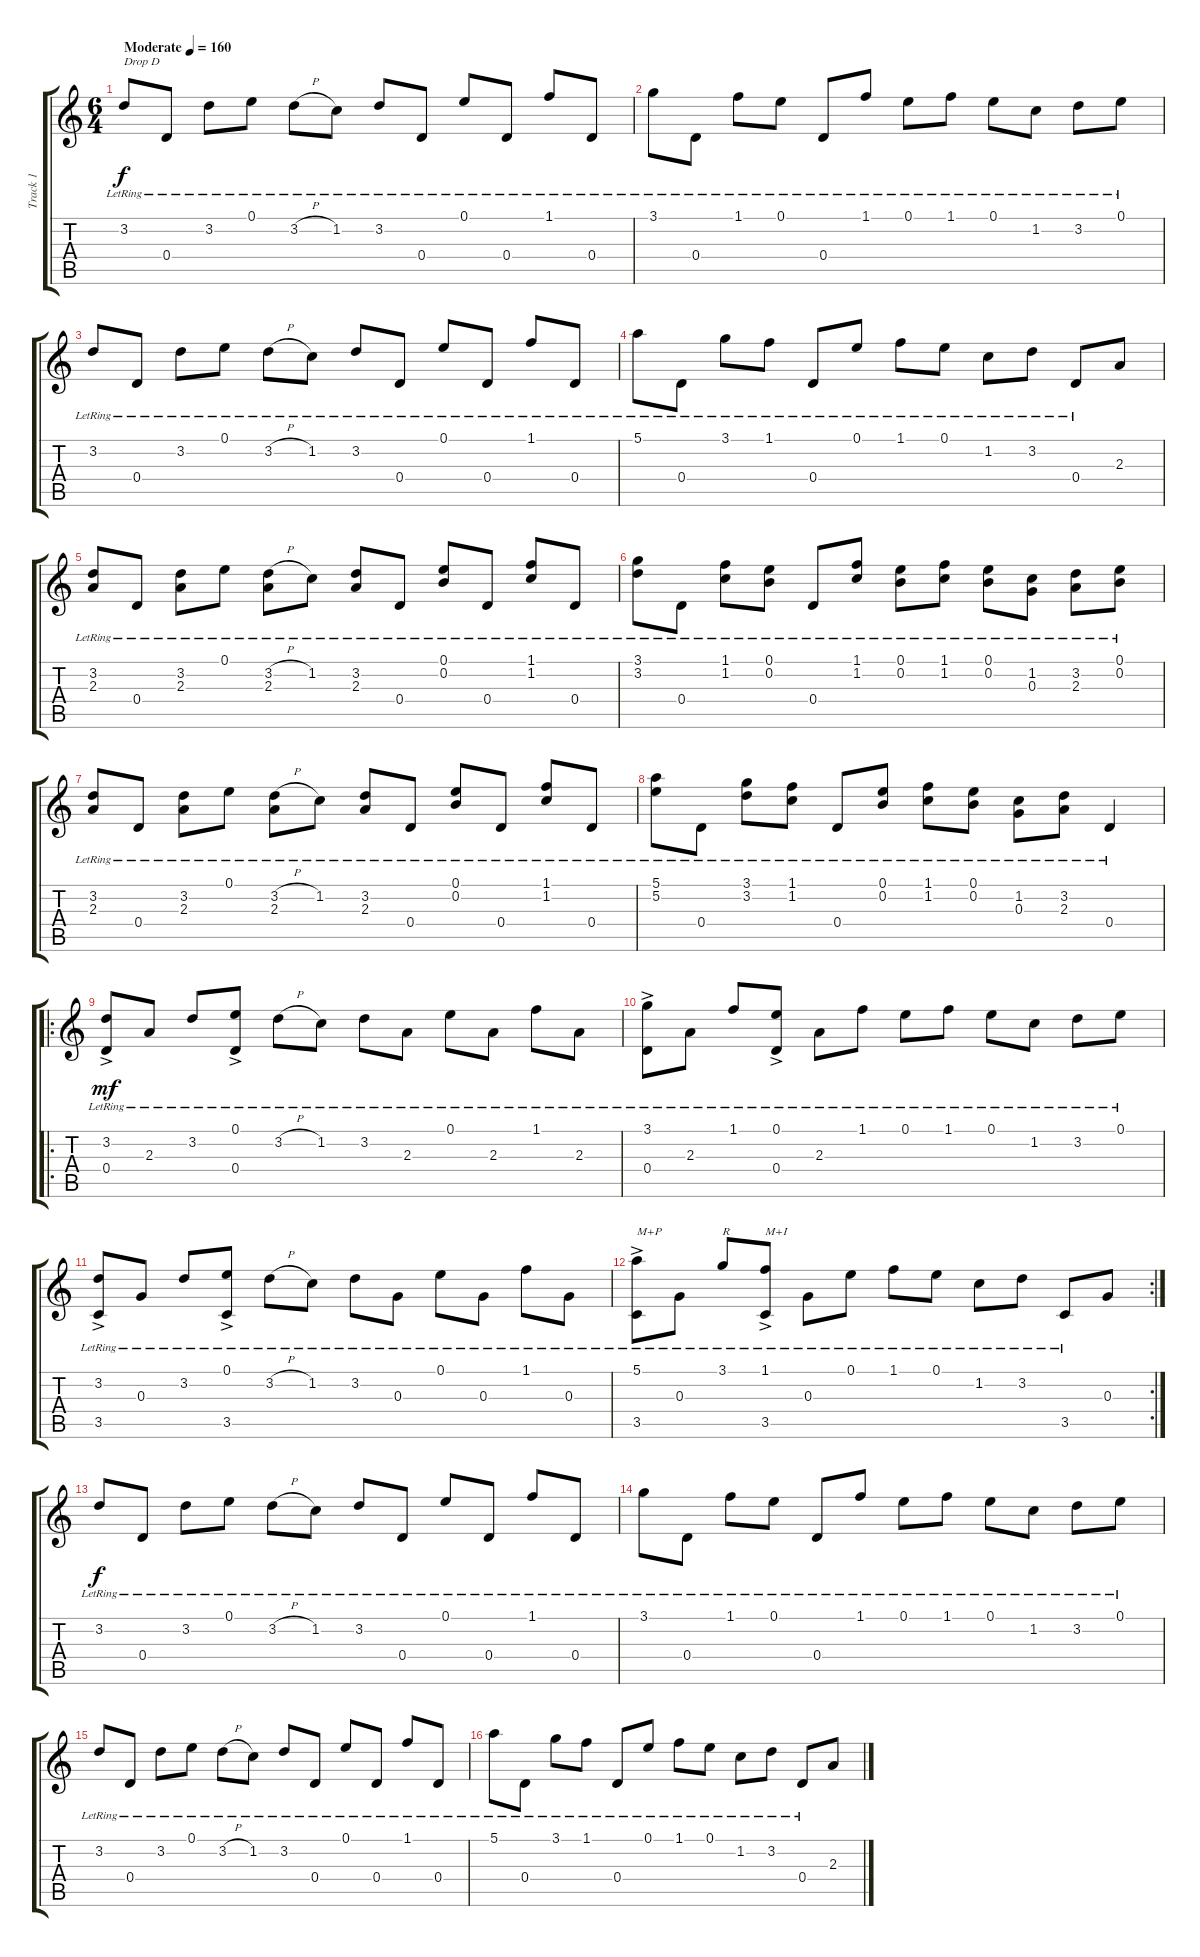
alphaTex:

\track ("Track 1" "Track 1") {instrument acousticguitarsteel}
\staff {score tabs}
\tuning (E4 B3 G3 D3 A2 D2) {hide}
\ts (6 4)
\tempo (160 "Moderate")
\clef g2
\ks c
3.2{lr}.8{txt "Drop D" dy f instrument acousticguitarsteel} 0.4{lr}.8 3.2{lr}.8 0.1{lr}.8 3.2{h lr}.8 1.2{lr}.8 3.2{lr}.8 0.4{lr}.8 0.1{lr}.8 0.4{lr}.8 1.1{lr}.8 0.4{lr}.8 |
3.1{lr}.8 0.4{lr}.8 1.1{lr}.8 0.1{lr}.8 0.4{lr}.8 1.1{lr}.8 0.1{lr}.8 1.1{lr}.8 0.1{lr}.8 1.2{lr}.8 3.2{lr}.8 0.1{lr}.8 |
3.2{lr}.8 0.4{lr}.8 3.2{lr}.8 0.1{lr}.8 3.2{h lr}.8 1.2{lr}.8 3.2{lr}.8 0.4{lr}.8 0.1{lr}.8 0.4{lr}.8 1.1{lr}.8 0.4{lr}.8 |
5.1{lr}.8 0.4{lr}.8 3.1{lr}.8 1.1{lr}.8 0.4{lr}.8 0.1{lr}.8 1.1{lr}.8 0.1{lr}.8 1.2{lr}.8 3.2{lr}.8 0.4{lr}.8 2.3.8 |
(3.2{lr} 2.3{lr}).8 0.4{lr}.8 (3.2{lr} 2.3{lr}).8 0.1{lr}.8 (3.2{h lr} 2.3{lr}).8 1.2{lr}.8 (3.2{lr} 2.3{lr}).8 0.4{lr}.8 (0.1{lr} 0.2{lr}).8 0.4{lr}.8 (1.1{lr} 1.2{lr}).8 0.4{lr}.8 |
(3.1{lr} 3.2{lr}).8 0.4{lr}.8 (1.1{lr} 1.2{lr}).8 (0.1{lr} 0.2{lr}).8 0.4{lr}.8 (1.1{lr} 1.2{lr}).8 (0.1{lr} 0.2).8 (1.1{lr} 1.2{lr}).8 (0.1{lr} 0.2).8 (1.2{lr} 0.3{lr}).8 (3.2{lr} 2.3{lr}).8 (0.1{lr} 0.2).8 |
(3.2{lr} 2.3{lr}).8 0.4{lr}.8 (3.2{lr} 2.3{lr}).8 0.1{lr}.8 (3.2{h lr} 2.3{lr}).8 1.2{lr}.8 (3.2{lr} 2.3{lr}).8 0.4{lr}.8 (0.1{lr} 0.2{lr}).8 0.4{lr}.8 (1.1{lr} 1.2{lr}).8 0.4{lr}.8 |
(5.1{lr} 5.2{lr}).8 0.4{lr}.8 (3.1{lr} 3.2{lr}).8 (1.1{lr} 1.2{lr}).8 0.4{lr}.8 (0.1{lr} 0.2{lr}).8 (1.1{lr} 1.2{lr}).8 (0.1{lr} 0.2{lr}).8 (1.2{lr} 0.3{lr}).8 (3.2{lr} 2.3{lr}).8 0.4{lr}.4 |
\ro
(3.2{lr} 0.4{ac lr}).8{dy mf} 2.3{lr}.8 3.2{lr}.8 (0.1{lr} 0.4{ac lr}).8 3.2{h lr}.8 1.2{lr}.8 3.2{lr}.8 2.3{lr}.8 0.1{lr}.8 2.3{lr}.8 1.1{lr}.8 2.3{lr}.8 |
(3.1{lr} 0.4{ac lr}).8 2.3{lr}.8 1.1{lr}.8 (0.1{lr} 0.4{ac lr}).8 2.3{lr}.8 1.1{lr}.8 0.1{lr}.8 1.1{lr}.8 0.1{lr}.8 1.2{lr}.8 3.2{lr}.8 0.1{lr}.8 |
(3.2{lr} 3.5{ac lr}).8 0.3{lr}.8 3.2{lr}.8 (0.1{lr} 3.5{ac lr}).8 3.2{h lr}.8 1.2{lr}.8 3.2{lr}.8 0.3{lr}.8 0.1{lr}.8 0.3{lr}.8 1.1{lr}.8 0.3{lr}.8 |
\rc 2
(5.1{lr} 3.5{ac lr}).8{txt "M+P"} 0.3{lr}.8 3.1{lr}.8{txt "R"} (1.1{lr} 3.5{ac lr}).8{txt "M+I"} 0.3{lr}.8 0.1{lr}.8 1.1{lr}.8 0.1{lr}.8 1.2{lr}.8 3.2{lr}.8 3.5{lr}.8 0.3.8 |
3.2{lr}.8{dy f} 0.4{lr}.8 3.2{lr}.8 0.1{lr}.8 3.2{h lr}.8 1.2{lr}.8 3.2{lr}.8 0.4{lr}.8 0.1{lr}.8 0.4{lr}.8 1.1{lr}.8 0.4{lr}.8 |
3.1{lr}.8 0.4{lr}.8 1.1{lr}.8 0.1{lr}.8 0.4{lr}.8 1.1{lr}.8 0.1{lr}.8 1.1{lr}.8 0.1{lr}.8 1.2{lr}.8 3.2{lr}.8 0.1{lr}.8 |
3.2{lr}.8 0.4{lr}.8 3.2{lr}.8 0.1{lr}.8 3.2{h lr}.8 1.2{lr}.8 3.2{lr}.8 0.4{lr}.8 0.1{lr}.8 0.4{lr}.8 1.1{lr}.8 0.4{lr}.8 |
5.1{lr}.8 0.4{lr}.8 3.1{lr}.8 1.1{lr}.8 0.4{lr}.8 0.1{lr}.8 1.1{lr}.8 0.1{lr}.8 1.2{lr}.8 3.2{lr}.8 0.4{lr}.8 2.3.8
